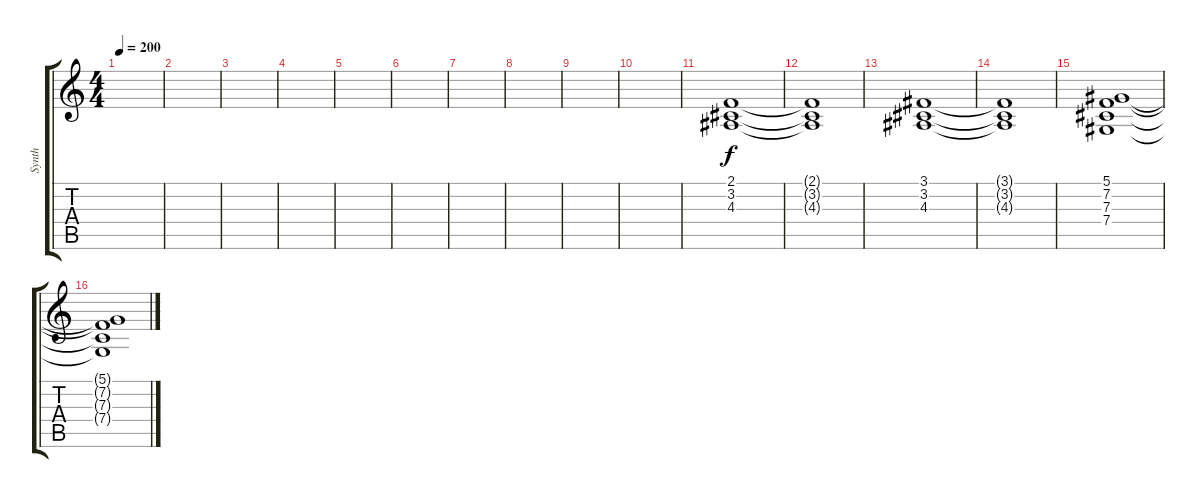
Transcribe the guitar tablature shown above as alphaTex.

\track ("Synth" "Synth") {instrument stringensemble1}
\staff {score tabs}
\tuning (Eb4 Bb3 Gb3 Db3 Ab2 Eb2) {hide}
\ts (4 4)
\tempo 200
\clef g2
\ks c
|
|
|
|
|
|
|
|
|
|
(2.1 3.2 4.3).1 |
(2.1{t} 3.2{t} 4.3{t}).1 |
(3.1 3.2 4.3).1 |
(3.1{t} 3.2{t} 4.3{t}).1 |
(5.1 7.2 7.3 7.4).1 |
(5.1{t} 7.2{t} 7.3{t} 7.4{t}).1
